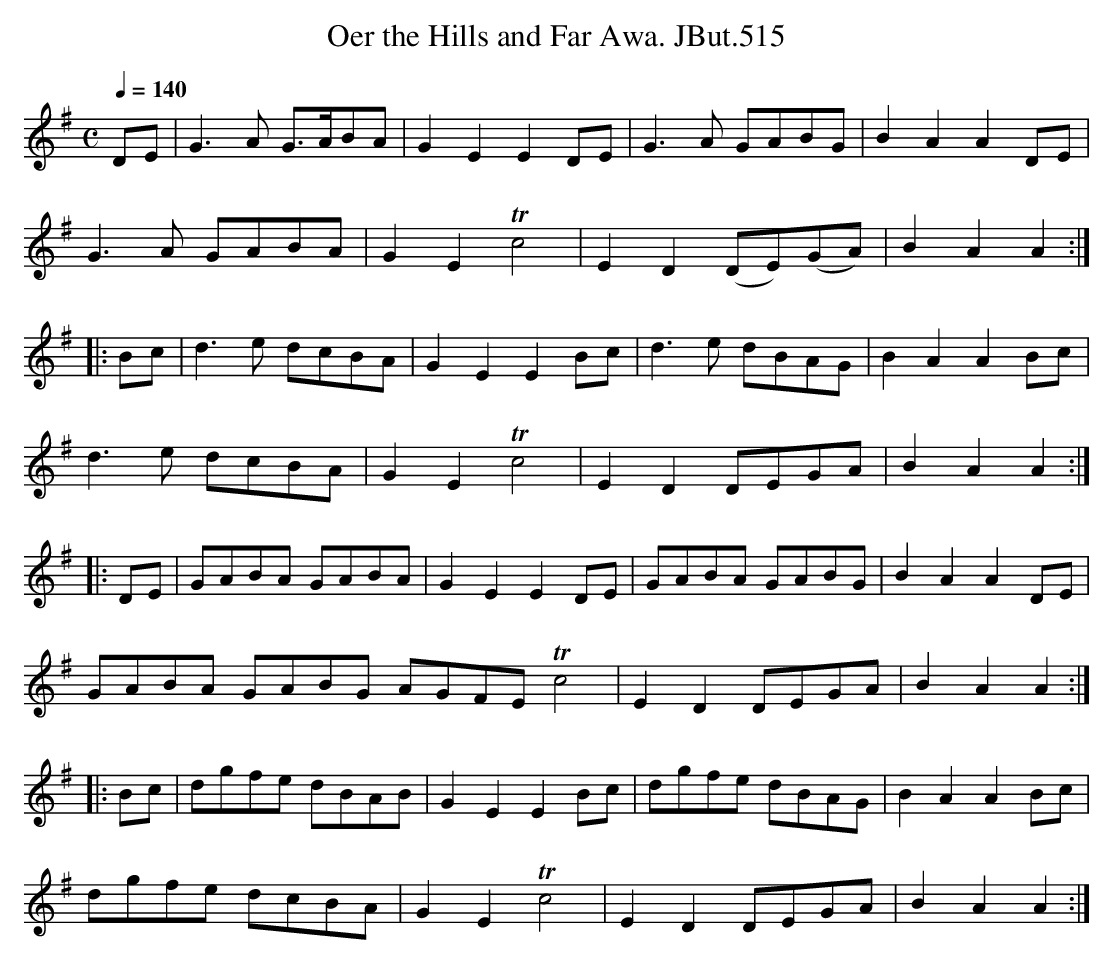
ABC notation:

X:1
T:Oer the Hills and Far Awa. JBut.515
M:C
L:1/8
Q:1/4=140
K:G
DE|G3A G>ABA|G2E2E2DE|G3A GABG|B2A2A2DE|
G3A GABA|G2E2Tc4|E2D2(DE)(GA)|B2A2A2:|
|:Bc|d3e dcBA|G2E2E2Bc|d3e dBAG|B2A2A2Bc|
d3e dcBA|G2E2Tc4|E2D2DEGA|B2A2A2:|
|:DE|GABA GABA|G2E2E2DE|GABA GABG|B2A2A2 DE|
GABA GABG AGFE Tc4|E2D2 DEGA|B2A2A2:|
|:Bc|dgfe dBAB|G2E2E2Bc|dgfe dBAG|B2A2A2 Bc|
dgfe dcBA|G2E2Tc4|E2D2DEGA|B2A2A2:|
